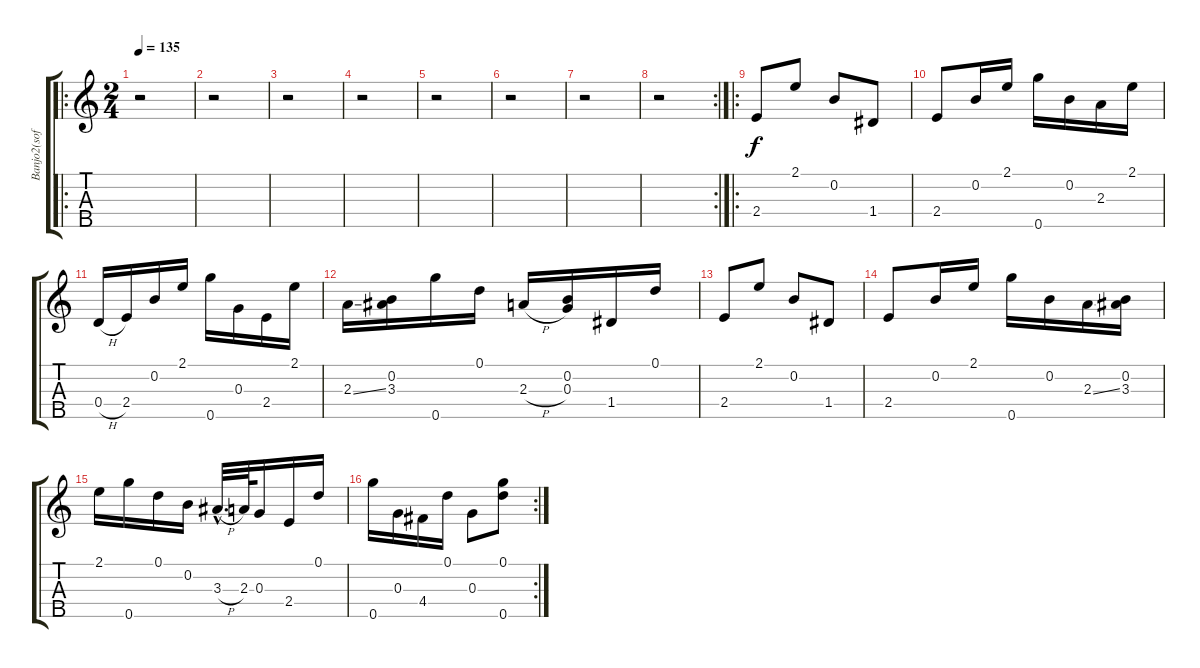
\track ("Banjo2(soft)" "Banjo2(sof") {instrument banjo}
\staff {score tabs}
\tuning (D4 B3 G3 D3 G4) {hide}
\displaytranspose 12
\ro
\ts (2 4)
\tempo 135
\clef g2
\ks c
r.2{dy f} |
r.2 |
r.2 |
r.2 |
r.2 |
r.2 |
r.2 |
\rc 2
r.2 |
\ro
2.4.8 2.1.8 0.2.8 1.4.8 |
2.4.8 0.2.16 2.1.16 0.5.16 0.2.16 2.3.16 2.1.16 |
0.4{h}.16 2.4.16 0.2.16 2.1.16 0.5.16 0.3.16 2.4.16 2.1.16 |
2.3{ss}.16 (0.2 3.3).16 0.5.16 0.1.16 2.3{h}.16 (0.2 0.3).16 1.4.16 0.1.16 |
2.4.8 2.1.8 0.2.8 1.4.8 |
2.4.8 0.2.16 2.1.16 0.5.16 0.2.16 2.3{ss}.16 (0.2 3.3).16 |
2.1.16 0.5.16 0.1.16 0.2.16 3.3{h hac}.32{d} 2.3.64 0.3.16 2.4.16 0.1.16 |
\rc 2
0.5.16 0.3.16 4.4.16 0.1.16 0.3.8 (0.1 0.5).8
